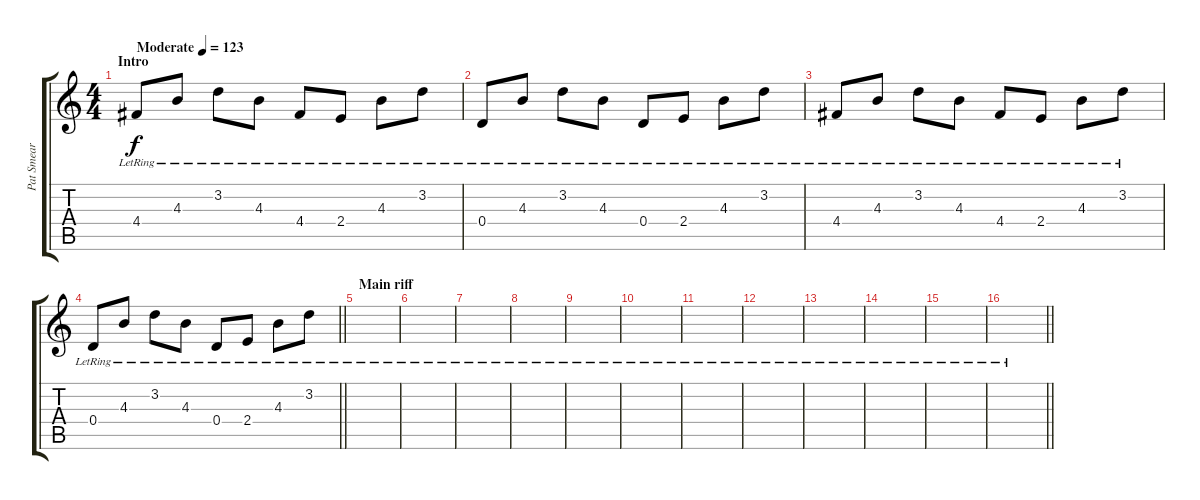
\track ("Pat Smear (Additional guitar)" "Pat Smear ") {instrument electricguitarclean}
\staff {score tabs}
\tuning (E4 B3 G3 D3 A2 E2) {hide}
\ts (4 4)
\section ("" "Intro")
\tempo (123 "Moderate")
\clef g2
\ks c
4.4{lr}.8{dy f balance 0 instrument electricguitarclean} 4.3{lr}.8 3.2{lr}.8 4.3{lr}.8 4.4{lr}.8 2.4{lr}.8 4.3{lr}.8 3.2{lr}.8 |
0.4{lr}.8 4.3{lr}.8 3.2{lr}.8 4.3{lr}.8 0.4{lr}.8 2.4{lr}.8 4.3{lr}.8 3.2{lr}.8 |
4.4{lr}.8{volume 16 balance 8} 4.3{lr}.8 3.2{lr}.8 4.3{lr}.8 4.4{lr}.8 2.4{lr}.8 4.3{lr}.8 3.2{lr}.8 |
\barLineRight lightlight
0.4{lr}.8 4.3{lr}.8 3.2{lr}.8 4.3{lr}.8 0.4{lr}.8 2.4{lr}.8 4.3{lr}.8 3.2{lr}.8 |
\section ("" "Main riff")
|
|
|
|
|
|
|
|
|
|
|
\barLineRight lightlight
